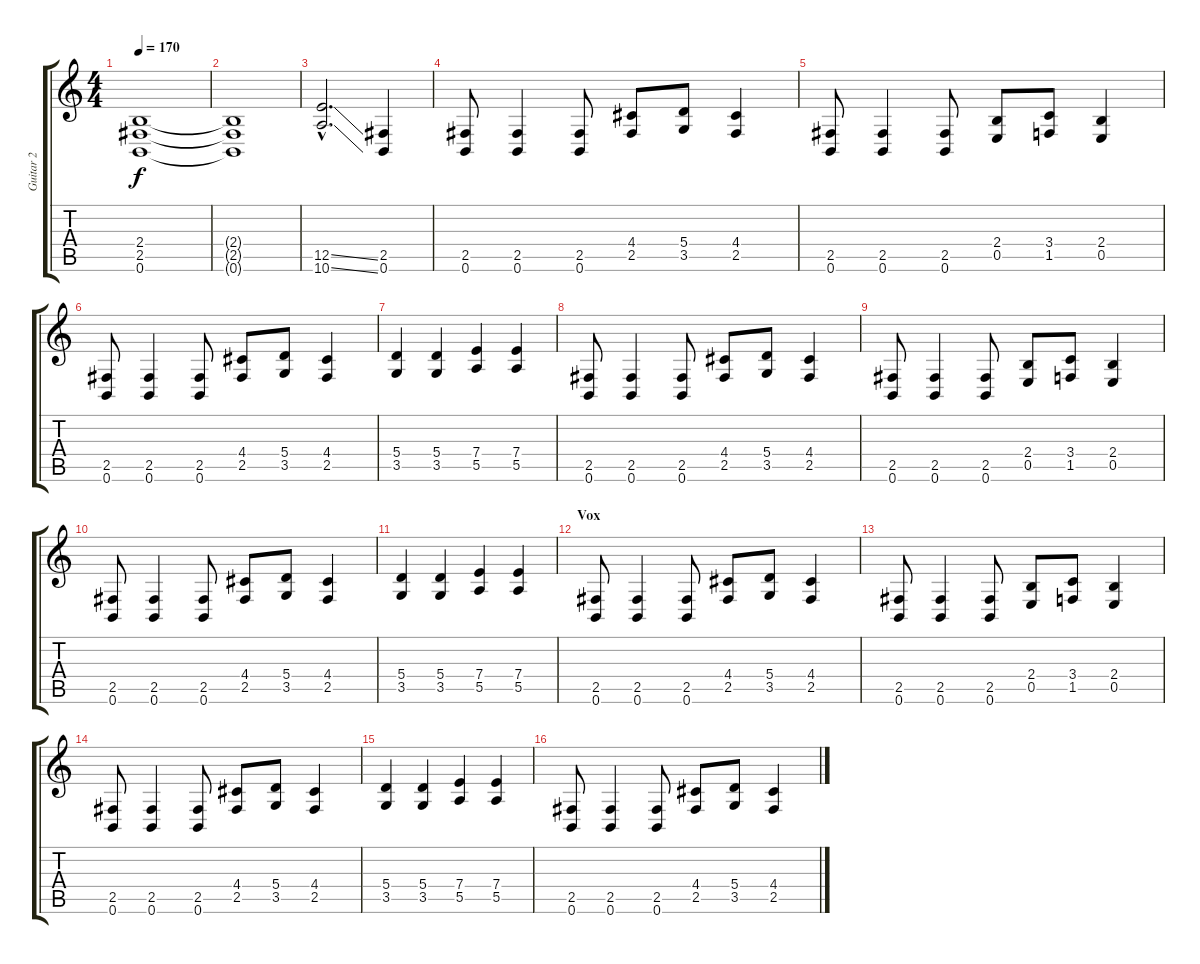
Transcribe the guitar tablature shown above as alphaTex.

\track ("Guitar 2" "Guitar 2") {instrument distortionguitar}
\staff {score tabs}
\tuning (B3 Gb3 D3 A2 E2 B1) {hide}
\ts (4 4)
\tempo 170
\clef g2
\ks c
(2.4{t} 2.5{t} 0.6{t}).1{dy f} |
(2.4{t} 2.5{t} 0.6{t}).1 |
(12.5{ss hac} 10.6{ss hac}).2{d} (2.5 0.6).4 |
(2.5 0.6).8 (2.5 0.6).4 (2.5 0.6).8 (4.4 2.5).8 (5.4 3.5).8 (4.4 2.5).4 |
(2.5 0.6).8 (2.5 0.6).4 (2.5 0.6).8 (2.4 0.5).8 (3.4 1.5).8 (2.4 0.5).4 |
(2.5 0.6).8 (2.5 0.6).4 (2.5 0.6).8 (4.4 2.5).8 (5.4 3.5).8 (4.4 2.5).4 |
(5.4 3.5).4 (5.4 3.5).4 (7.4 5.5).4 (7.4 5.5).4 |
(2.5 0.6).8 (2.5 0.6).4 (2.5 0.6).8 (4.4 2.5).8 (5.4 3.5).8 (4.4 2.5).4 |
(2.5 0.6).8 (2.5 0.6).4 (2.5 0.6).8 (2.4 0.5).8 (3.4 1.5).8 (2.4 0.5).4 |
(2.5 0.6).8 (2.5 0.6).4 (2.5 0.6).8 (4.4 2.5).8 (5.4 3.5).8 (4.4 2.5).4 |
(5.4 3.5).4 (5.4 3.5).4 (7.4 5.5).4 (7.4 5.5).4 |
\section ("" "Vox")
(2.5 0.6).8 (2.5 0.6).4 (2.5 0.6).8 (4.4 2.5).8 (5.4 3.5).8 (4.4 2.5).4 |
(2.5 0.6).8 (2.5 0.6).4 (2.5 0.6).8 (2.4 0.5).8 (3.4 1.5).8 (2.4 0.5).4 |
(2.5 0.6).8 (2.5 0.6).4 (2.5 0.6).8 (4.4 2.5).8 (5.4 3.5).8 (4.4 2.5).4 |
(5.4 3.5).4 (5.4 3.5).4 (7.4 5.5).4 (7.4 5.5).4 |
(2.5 0.6).8 (2.5 0.6).4 (2.5 0.6).8 (4.4 2.5).8 (5.4 3.5).8 (4.4 2.5).4
